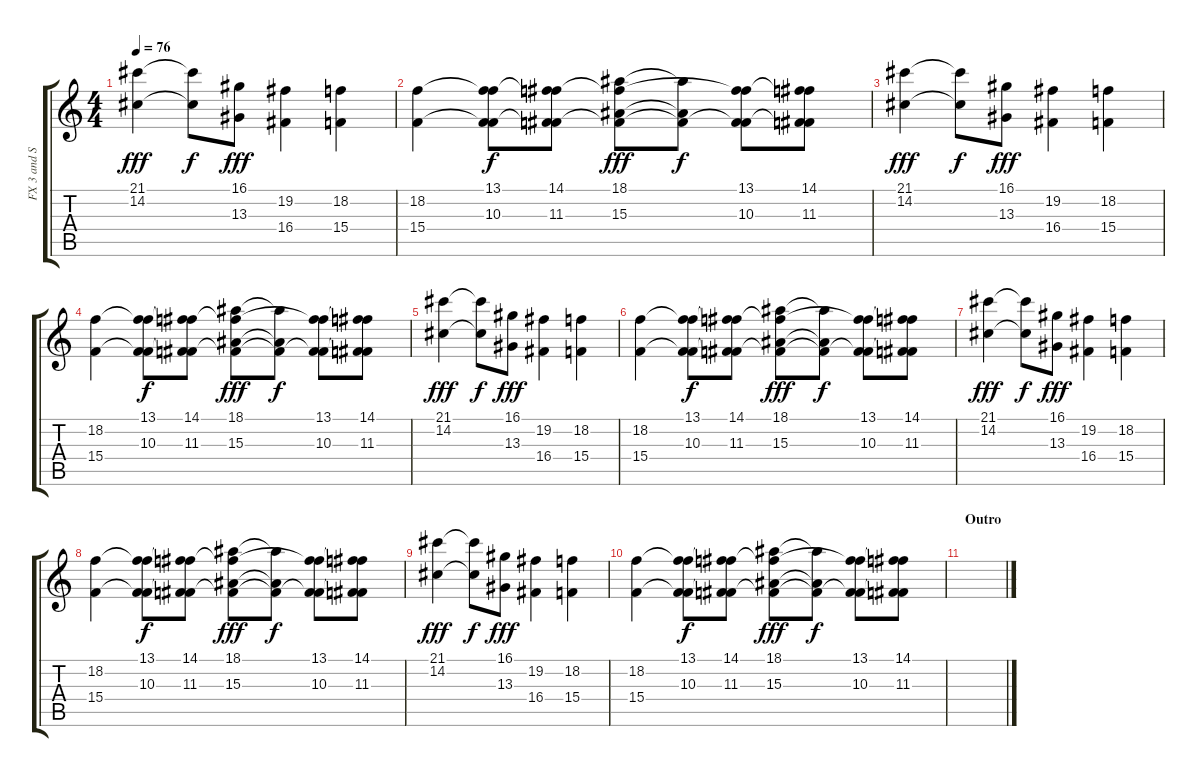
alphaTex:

\track ("FX 3 and Strings 1" "FX 3 and S") {instrument glockenspiel}
\staff {score tabs}
\tuning (E4 B3 G3 D3 A2 E2) {hide}
\ts (4 4)
\tempo 76
\clef g2
\ks c
(21.1 14.2).4{dy fff} (21.1{t} 14.2{t}).8{dy f} (16.1 13.3).8{dy fff} (19.2 16.4).4 (18.2 15.4).4 |
(18.2 15.4).4 (13.1 18.2{t} 10.3 15.4{t}).8{dy f} (14.1 18.2{t} 11.3 15.4{t}).8 (18.1 18.2{t} 15.3 15.4{t}).8{dy fff} (18.1{t} 15.3{t} 15.4{t}).8{dy f} (13.1 18.2{t} 10.3 15.4{t}).8 (14.1 18.2{t} 11.3 15.4{t}).8 |
(21.1 14.2).4{dy fff} (21.1{t} 14.2{t}).8{dy f} (16.1 13.3).8{dy fff} (19.2 16.4).4 (18.2 15.4).4 |
(18.2 15.4).4 (13.1 18.2{t} 10.3 15.4{t}).8{dy f} (14.1 18.2{t} 11.3 15.4{t}).8 (18.1 18.2{t} 15.3 15.4{t}).8{dy fff} (18.1{t} 15.3{t} 15.4{t}).8{dy f} (13.1 18.2{t} 10.3 15.4{t}).8 (14.1 18.2{t} 11.3 15.4{t}).8 |
(21.1 14.2).4{dy fff} (21.1{t} 14.2{t}).8{dy f} (16.1 13.3).8{dy fff} (19.2 16.4).4 (18.2 15.4).4 |
(18.2 15.4).4 (13.1 18.2{t} 10.3 15.4{t}).8{dy f} (14.1 18.2{t} 11.3 15.4{t}).8 (18.1 18.2{t} 15.3 15.4{t}).8{dy fff} (18.1{t} 15.3{t} 15.4{t}).8{dy f} (13.1 18.2{t} 10.3 15.4{t}).8 (14.1 18.2{t} 11.3 15.4{t}).8 |
(21.1 14.2).4{dy fff} (21.1{t} 14.2{t}).8{dy f} (16.1 13.3).8{dy fff} (19.2 16.4).4 (18.2 15.4).4 |
(18.2 15.4).4{volume 0} (13.1 18.2{t} 10.3 15.4{t}).8{dy f} (14.1 18.2{t} 11.3 15.4{t}).8 (18.1 18.2{t} 15.3 15.4{t}).8{dy fff} (18.1{t} 15.3{t} 15.4{t}).8{dy f} (13.1 18.2{t} 10.3 15.4{t}).8 (14.1 18.2{t} 11.3 15.4{t}).8 |
(21.1 14.2).4{dy fff} (21.1{t} 14.2{t}).8{dy f} (16.1 13.3).8{dy fff} (19.2 16.4).4 (18.2 15.4).4 |
(18.2 15.4).4 (13.1 18.2{t} 10.3 15.4{t}).8{dy f} (14.1 18.2{t} 11.3 15.4{t}).8 (18.1 18.2{t} 15.3 15.4{t}).8{dy fff} (18.1{t} 15.3{t} 15.4{t}).8{dy f} (13.1 18.2{t} 10.3 15.4{t}).8 (14.1 18.2{t} 11.3 15.4{t}).8 |
\section ("" "Outro")
